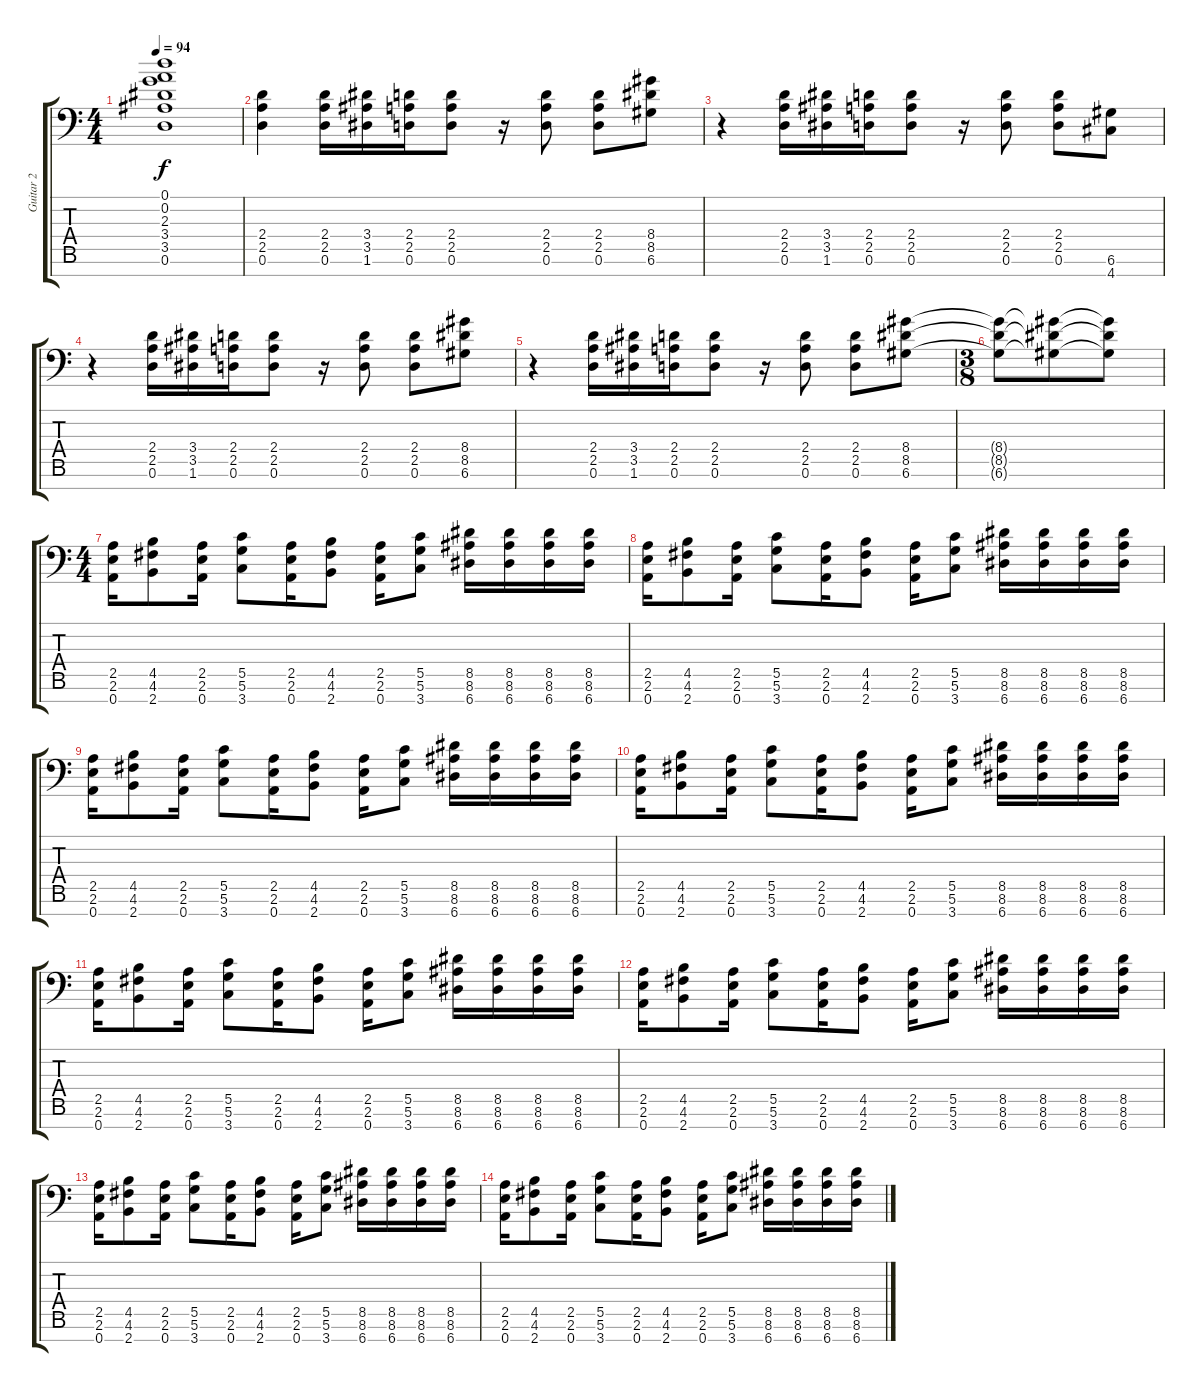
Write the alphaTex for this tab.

\track ("Guitar 2" "Guitar 2") {instrument distortionguitar}
\staff {score tabs}
\tuning (D4 A3 F3 C3 G2 D2 A1) {hide}
\ts (4 4)
\tempo 94
\clef f4
\ks c
(0.1 0.2 2.3 3.4 3.5 0.6).1{dy f} |
(2.4 2.5 0.6).4 (2.4 2.5 0.6).16 (3.4 3.5 1.6).16 (2.4 2.5 0.6).16 (2.4 2.5 0.6).8 r.16 (2.4 2.5 0.6).8 (2.4 2.5 0.6).8 (8.4 8.5 6.6).8 |
r.4 (2.4 2.5 0.6).16 (3.4 3.5 1.6).16 (2.4 2.5 0.6).16 (2.4 2.5 0.6).8 r.16 (2.4 2.5 0.6).8 (2.4 2.5 0.6).8 (6.6 4.7).8 |
r.4 (2.4 2.5 0.6).16 (3.4 3.5 1.6).16 (2.4 2.5 0.6).16 (2.4 2.5 0.6).8 r.16 (2.4 2.5 0.6).8 (2.4 2.5 0.6).8 (8.4 8.5 6.6).8 |
r.4 (2.4 2.5 0.6).16 (3.4 3.5 1.6).16 (2.4 2.5 0.6).16 (2.4 2.5 0.6).8 r.16 (2.4 2.5 0.6).8 (2.4 2.5 0.6).8 (8.4 8.5 6.6).8 |
\ts (3 8)
(8.4{t} 8.5{t} 6.6{t}).8 (8.4{t} 8.5{t} 6.6{t}).8 (8.4{t} 8.5{t} 6.6{t}).8 |
\ts (4 4)
(2.5 2.6 0.7).16 (4.5 4.6 2.7).8 (2.5 2.6 0.7).16 (5.5 5.6 3.7).8 (2.5 2.6 0.7).16 (4.5 4.6 2.7).8 (2.5 2.6 0.7).16 (5.5 5.6 3.7).8 (8.5 8.6 6.7).16 (8.5 8.6 6.7).16 (8.5 8.6 6.7).16 (8.5 8.6 6.7).16 |
(2.5 2.6 0.7).16 (4.5 4.6 2.7).8 (2.5 2.6 0.7).16 (5.5 5.6 3.7).8 (2.5 2.6 0.7).16 (4.5 4.6 2.7).8 (2.5 2.6 0.7).16 (5.5 5.6 3.7).8 (8.5 8.6 6.7).16 (8.5 8.6 6.7).16 (8.5 8.6 6.7).16 (8.5 8.6 6.7).16 |
(2.5 2.6 0.7).16 (4.5 4.6 2.7).8 (2.5 2.6 0.7).16 (5.5 5.6 3.7).8 (2.5 2.6 0.7).16 (4.5 4.6 2.7).8 (2.5 2.6 0.7).16 (5.5 5.6 3.7).8 (8.5 8.6 6.7).16 (8.5 8.6 6.7).16 (8.5 8.6 6.7).16 (8.5 8.6 6.7).16 |
(2.5 2.6 0.7).16 (4.5 4.6 2.7).8 (2.5 2.6 0.7).16 (5.5 5.6 3.7).8 (2.5 2.6 0.7).16 (4.5 4.6 2.7).8 (2.5 2.6 0.7).16 (5.5 5.6 3.7).8 (8.5 8.6 6.7).16 (8.5 8.6 6.7).16 (8.5 8.6 6.7).16 (8.5 8.6 6.7).16 |
(2.5 2.6 0.7).16 (4.5 4.6 2.7).8 (2.5 2.6 0.7).16 (5.5 5.6 3.7).8 (2.5 2.6 0.7).16 (4.5 4.6 2.7).8 (2.5 2.6 0.7).16 (5.5 5.6 3.7).8 (8.5 8.6 6.7).16 (8.5 8.6 6.7).16 (8.5 8.6 6.7).16 (8.5 8.6 6.7).16 |
(2.5 2.6 0.7).16 (4.5 4.6 2.7).8 (2.5 2.6 0.7).16 (5.5 5.6 3.7).8 (2.5 2.6 0.7).16 (4.5 4.6 2.7).8 (2.5 2.6 0.7).16 (5.5 5.6 3.7).8 (8.5 8.6 6.7).16 (8.5 8.6 6.7).16 (8.5 8.6 6.7).16 (8.5 8.6 6.7).16 |
(2.5 2.6 0.7).16 (4.5 4.6 2.7).8 (2.5 2.6 0.7).16 (5.5 5.6 3.7).8 (2.5 2.6 0.7).16 (4.5 4.6 2.7).8 (2.5 2.6 0.7).16 (5.5 5.6 3.7).8 (8.5 8.6 6.7).16 (8.5 8.6 6.7).16 (8.5 8.6 6.7).16 (8.5 8.6 6.7).16 |
(2.5 2.6 0.7).16 (4.5 4.6 2.7).8 (2.5 2.6 0.7).16 (5.5 5.6 3.7).8 (2.5 2.6 0.7).16 (4.5 4.6 2.7).8 (2.5 2.6 0.7).16 (5.5 5.6 3.7).8 (8.5 8.6 6.7).16 (8.5 8.6 6.7).16 (8.5 8.6 6.7).16 (8.5 8.6 6.7).16
